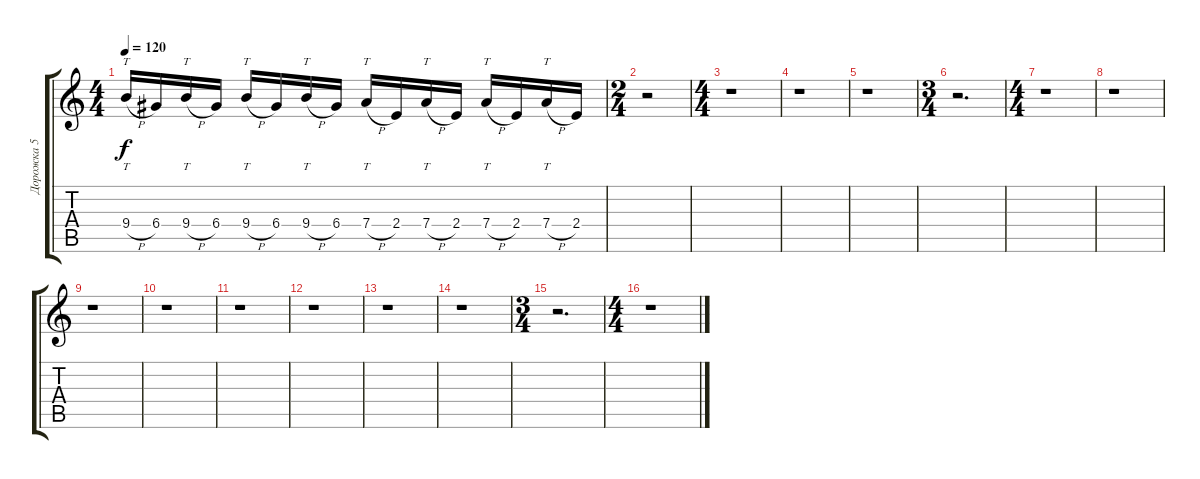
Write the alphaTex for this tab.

\track ("Дорожка 5" "Дорожка 5") {instrument overdrivenguitar}
\staff {score tabs}
\tuning (E4 B3 G3 D3 A2 E2) {hide}
\ts (4 4)
\tempo 120
\clef g2
\ks c
9.4{h}.16{tt dy f} 6.4.16 9.4{h}.16{tt} 6.4.16 9.4{h}.16{tt} 6.4.16 9.4{h}.16{tt} 6.4.16 7.4{h}.16{tt} 2.4.16 7.4{h}.16{tt} 2.4.16 7.4{h}.16{tt} 2.4.16 7.4{h}.16{tt} 2.4.16 |
\ts (2 4)
r.2 |
\ts (4 4)
r.1 |
r.1 |
r.1 |
\ts (3 4)
r.2{d} |
\ts (4 4)
r.1 |
r.1 |
r.1 |
r.1 |
r.1 |
r.1 |
r.1 |
r.1 |
\ts (3 4)
r.2{d} |
\ts (4 4)
r.1
